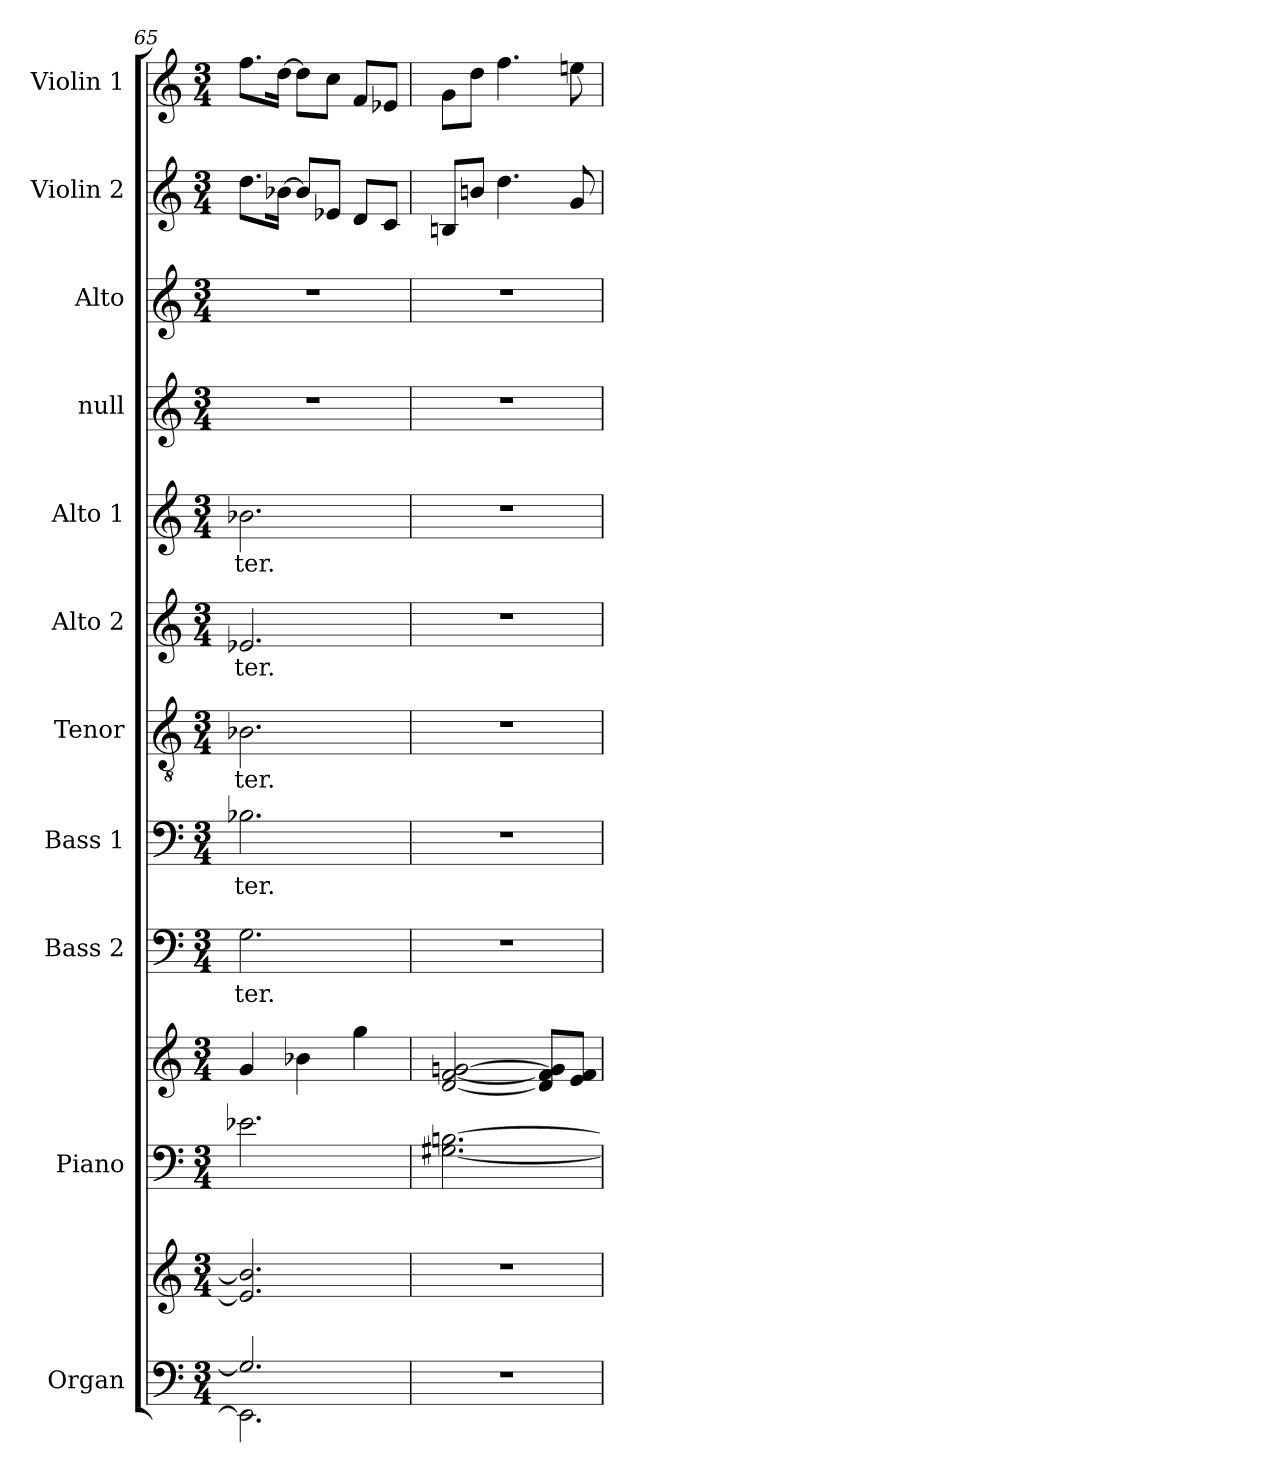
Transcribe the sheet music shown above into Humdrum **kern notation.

**kern	**kern	**kern	**kern	**kern	**text	**kern	**text	**kern	**text	**kern	**text	**kern	**text	**kern	**kern	**kern	**kern
*part11	*part11	*part10	*part10	*part9	*part9	*part8	*part8	*part7	*part7	*part6	*part6	*part5	*part5	*part4	*part3	*part2	*part1
*staff13	*staff12	*staff11	*staff10	*staff9	*staff9	*staff8	*staff8	*staff7	*staff7	*staff6	*staff6	*staff5	*staff5	*staff4	*staff3	*staff2	*staff1
*I"Organ	*	*I"Piano	*	*I"Bass 2	*	*I"Bass 1	*	*I"Tenor	*	*I"Alto 2	*	*I"Alto 1	*	*I"null	*I"Alto	*I"Violin 2	*I"Violin 1
*I'Org.	*	*	*	*I'B. 2	*	*I'B. 1	*	*I'T.	*	*I'A. 2	*	*I'A. 1	*	*	*	*I'Vln. 2	*I'Vln. 1
*clefF4	*clefG2	*clefF4	*clefG2	*clefF4	*	*clefF4	*	*clefGv2	*	*clefG2	*	*clefG2	*	*clefG2	*clefG2	*clefG2	*clefG2
*k[]	*k[]	*k[]	*k[]	*k[]	*	*k[]	*	*k[]	*	*k[]	*	*k[]	*	*k[]	*k[]	*k[]	*k[]
*M3/4	*M3/4	*M3/4	*M3/4	*M3/4	*	*M3/4	*	*M3/4	*	*M3/4	*	*M3/4	*	*M3/4	*M3/4	*M3/4	*M3/4
=65	=65	=65	=65	=65	=65	=65	=65	=65	=65	=65	=65	=65	=65	=65	=65	=65	=65
*^	*	*	*	*	*	*	*	*	*	*	*	*	*	*	*	*	*
!	!	!	!	!	!	!LO:LY:b	!	!LO:LY:b	!	!LO:LY:b	!	!LO:LY:b	!	!LO:LY:b	!	!	!	!
2.G/]	2.EE-\]	2.e-/] 2.b-/]	2.e-X\	4g/	2.G\	-ter.	2.B-X\	-ter.	2.B-X\	-ter.	2.e-X/	-ter.	2.b-X\	-ter.	2.r	2.r	8.dd\L	8.ff\L
.	.	.	.	.	.	.	.	.	.	.	.	.	.	.	.	.	[16b-X\Jk	[16dd\Jk
.	.	.	.	4b-X\	.	.	.	.	.	.	.	.	.	.	.	.	8b-/L]	8dd\L]
.	.	.	.	.	.	.	.	.	.	.	.	.	.	.	.	.	8e-X/J	8cc\J
.	.	.	.	4gg\	.	.	.	.	.	.	.	.	.	.	.	.	8d/L	8f/L
.	.	.	.	.	.	.	.	.	.	.	.	.	.	.	.	.	8c/J	8e-X/J
*v	*v	*	*	*	*	*	*	*	*	*	*	*	*	*	*	*	*	*
=66	=66	=66	=66	=66	=66	=66	=66	=66	=66	=66	=66	=66	=66	=66	=66	=66	=66
2.r	2.r	[2.G#X\ [2.Bn\	[2d/ [2f/ [2gn/	2.r	.	2.r	.	2.r	.	2.r	.	2.r	.	2.r	2.r	8Bn/L	8g\L
.	.	.	.	.	.	.	.	.	.	.	.	.	.	.	.	8bn/J	8dd\J
.	.	.	.	.	.	.	.	.	.	.	.	.	.	.	.	4.dd\	4.ff\
.	.	.	8d/] 8f/] 8g/]L	.	.	.	.	.	.	.	.	.	.	.	.	.	.
.	.	.	8e/ 8f/J	.	.	.	.	.	.	.	.	.	.	.	.	8g/	8een\
=	=	=	=	=	=	=	=	=	=	=	=	=	=	=	=	=	=
*-	*-	*-	*-	*-	*-	*-	*-	*-	*-	*-	*-	*-	*-	*-	*-	*-	*-
